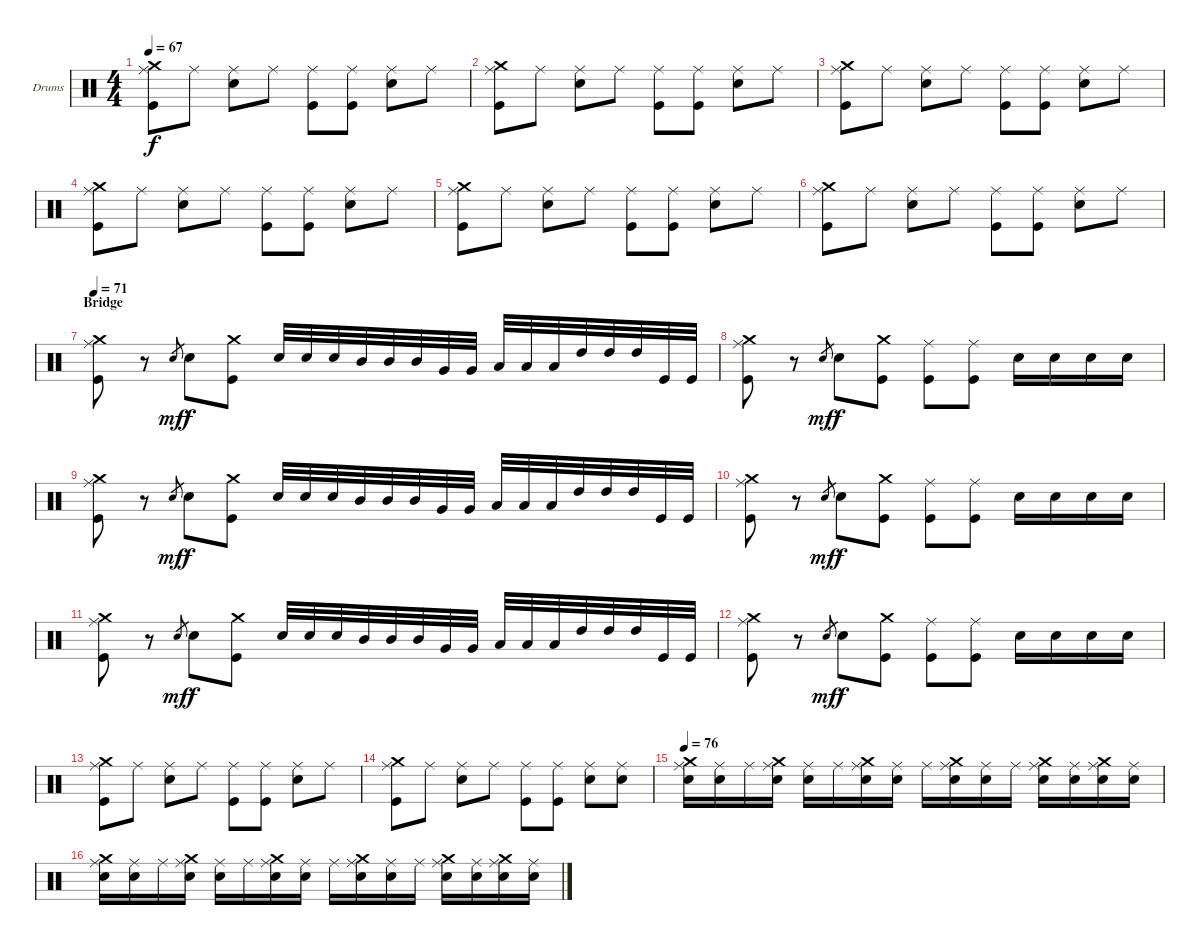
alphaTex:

\bracketExtendMode groupsimilarinstruments
\firstSystemTrackNameOrientation horizontal
\otherSystemsTrackNameOrientation horizontal
\track ("Drumkit" "Drums") {instrument percussion}
\staff {score}
\articulation defaults
\ts (4 4)
\tempo 67
\clef neutral
\ks c
("Crash medium (hit)" "Ride (middle)" "Kick (hit)").8{dy f} "Ride (middle)".8 ("Ride (middle)" "Snare (hit) 2").8 "Ride (middle)".8 ("Ride (middle)" "Kick (hit)").8 ("Ride (middle)" "Kick (hit)").8 ("Ride (middle)" "Snare (hit) 2").8 "Ride (middle)".8 |
("Crash medium (hit)" "Ride (middle)" "Kick (hit)").8 "Ride (middle)".8 ("Ride (middle)" "Snare (hit) 2").8 "Ride (middle)".8 ("Ride (middle)" "Kick (hit)").8 ("Ride (middle)" "Kick (hit)").8 ("Ride (middle)" "Snare (hit) 2").8 "Ride (middle)".8 |
("Crash medium (hit)" "Ride (middle)" "Kick (hit)").8 "Ride (middle)".8 ("Ride (middle)" "Snare (hit) 2").8 "Ride (middle)".8 ("Ride (middle)" "Kick (hit)").8 ("Ride (middle)" "Kick (hit)").8 ("Ride (middle)" "Snare (hit) 2").8 "Ride (middle)".8 |
("Crash medium (hit)" "Ride (middle)" "Kick (hit)").8 "Ride (middle)".8 ("Ride (middle)" "Snare (hit) 2").8 "Ride (middle)".8 ("Ride (middle)" "Kick (hit)").8 ("Ride (middle)" "Kick (hit)").8 ("Ride (middle)" "Snare (hit) 2").8 "Ride (middle)".8 |
("Crash medium (hit)" "Ride (middle)" "Kick (hit)").8 "Ride (middle)".8 ("Ride (middle)" "Snare (hit) 2").8 "Ride (middle)".8 ("Ride (middle)" "Kick (hit)").8 ("Ride (middle)" "Kick (hit)").8 ("Ride (middle)" "Snare (hit) 2").8 "Ride (middle)".8 |
("Crash medium (hit)" "Ride (middle)" "Kick (hit)").8 "Ride (middle)".8 ("Ride (middle)" "Snare (hit) 2").8 "Ride (middle)".8 ("Ride (middle)" "Kick (hit)").8 ("Ride (middle)" "Kick (hit)").8 ("Ride (middle)" "Snare (hit) 2").8 "Ride (middle)".8 |
\section ("" "Bridge")
\tempo 71
("Crash medium (hit)" "Ride (middle)" "Kick (hit)").8 r.8 "Snare (hit) 2".8{gr dy mf} "Snare (hit) 2".8{dy f} ("Crash medium (hit)" "Kick (hit)").8 "Snare (hit) 2".32 "Snare (hit) 2".32 "Snare (hit) 2".32 "Mid Tom (hit)".32 "Mid Tom (hit)".32 "Mid Tom (hit)".32 "Very Low Tom (hit)".32 "Very Low Tom (hit)".32 "Low Tom (hit)".32 "Low Tom (hit)".32 "Low Tom (hit)".32 "High Tom (hit)".32 "High Tom (hit)".32 "High Tom (hit)".32 "Kick (hit)".32 "Kick (hit)".32 |
("Crash medium (hit)" "Ride (middle)" "Kick (hit)").8 r.8 "Snare (hit) 2".8{gr dy mf} "Snare (hit) 2".8{dy f} ("Crash medium (hit)" "Kick (hit)").8 ("Ride (middle)" "Kick (hit)").8 ("Ride (middle)" "Kick (hit)").8 "Snare (hit) 2".16 "Snare (hit) 2".16 "Snare (hit) 2".16 "Snare (hit) 2".16 |
("Crash medium (hit)" "Ride (middle)" "Kick (hit)").8 r.8 "Snare (hit) 2".8{gr dy mf} "Snare (hit) 2".8{dy f} ("Crash medium (hit)" "Kick (hit)").8 "Snare (hit) 2".32 "Snare (hit) 2".32 "Snare (hit) 2".32 "Mid Tom (hit)".32 "Mid Tom (hit)".32 "Mid Tom (hit)".32 "Very Low Tom (hit)".32 "Very Low Tom (hit)".32 "Low Tom (hit)".32 "Low Tom (hit)".32 "Low Tom (hit)".32 "High Tom (hit)".32 "High Tom (hit)".32 "High Tom (hit)".32 "Kick (hit)".32 "Kick (hit)".32 |
("Crash medium (hit)" "Ride (middle)" "Kick (hit)").8 r.8 "Snare (hit) 2".8{gr dy mf} "Snare (hit) 2".8{dy f} ("Crash medium (hit)" "Kick (hit)").8 ("Ride (middle)" "Kick (hit)").8 ("Ride (middle)" "Kick (hit)").8 "Snare (hit) 2".16 "Snare (hit) 2".16 "Snare (hit) 2".16 "Snare (hit) 2".16 |
("Crash medium (hit)" "Ride (middle)" "Kick (hit)").8 r.8 "Snare (hit) 2".8{gr dy mf} "Snare (hit) 2".8{dy f} ("Crash medium (hit)" "Kick (hit)").8 "Snare (hit) 2".32 "Snare (hit) 2".32 "Snare (hit) 2".32 "Mid Tom (hit)".32 "Mid Tom (hit)".32 "Mid Tom (hit)".32 "Very Low Tom (hit)".32 "Very Low Tom (hit)".32 "Low Tom (hit)".32 "Low Tom (hit)".32 "Low Tom (hit)".32 "High Tom (hit)".32 "High Tom (hit)".32 "High Tom (hit)".32 "Kick (hit)".32 "Kick (hit)".32 |
("Crash medium (hit)" "Ride (middle)" "Kick (hit)").8 r.8 "Snare (hit) 2".8{gr dy mf} "Snare (hit) 2".8{dy f} ("Crash medium (hit)" "Kick (hit)").8 ("Ride (middle)" "Kick (hit)").8 ("Ride (middle)" "Kick (hit)").8 "Snare (hit) 2".16 "Snare (hit) 2".16 "Snare (hit) 2".16 "Snare (hit) 2".16 |
("Crash medium (hit)" "Ride (middle)" "Kick (hit)").8 "Ride (middle)".8 ("Ride (middle)" "Snare (hit) 2").8 "Ride (middle)".8 ("Ride (middle)" "Kick (hit)").8 ("Ride (middle)" "Kick (hit)").8 ("Ride (middle)" "Snare (hit) 2").8 "Ride (middle)".8 |
("Crash medium (hit)" "Ride (middle)" "Kick (hit)").8 "Ride (middle)".8 ("Ride (middle)" "Snare (hit) 2").8 "Ride (middle)".8 ("Ride (middle)" "Kick (hit)").8 ("Ride (middle)" "Kick (hit)").8 ("Ride (middle)" "Snare (hit) 2").8 ("Ride (middle)" "Snare (hit) 2").8 |
\tempo 76
("Crash medium (hit)" "Ride (middle)" "Snare (hit) 2").16 ("Ride (middle)" "Snare (hit) 2").16 "Ride (middle)".16 ("Crash medium (hit)" "Ride (middle)" "Snare (hit) 2").16 ("Ride (middle)" "Snare (hit) 2").16 "Ride (middle)".16 ("Crash medium (hit)" "Ride (middle)" "Snare (hit) 2").16 ("Ride (middle)" "Snare (hit) 2").16 "Ride (middle)".16 ("Crash medium (hit)" "Ride (middle)" "Snare (hit) 2").16 ("Ride (middle)" "Snare (hit) 2").16 "Ride (middle)".16 ("Crash medium (hit)" "Ride (middle)" "Snare (hit) 2").16 ("Ride (middle)" "Snare (hit) 2").16 ("Crash medium (hit)" "Ride (middle)" "Snare (hit) 2").16 ("Ride (middle)" "Snare (hit) 2").16 |
("Crash medium (hit)" "Ride (middle)" "Snare (hit) 2").16 ("Ride (middle)" "Snare (hit) 2").16 "Ride (middle)".16 ("Crash medium (hit)" "Ride (middle)" "Snare (hit) 2").16 ("Ride (middle)" "Snare (hit) 2").16 "Ride (middle)".16 ("Crash medium (hit)" "Ride (middle)" "Snare (hit) 2").16 ("Ride (middle)" "Snare (hit) 2").16 "Ride (middle)".16 ("Crash medium (hit)" "Ride (middle)" "Snare (hit) 2").16 ("Ride (middle)" "Snare (hit) 2").16 "Ride (middle)".16 ("Crash medium (hit)" "Ride (middle)" "Snare (hit) 2").16 ("Ride (middle)" "Snare (hit) 2").16 ("Crash medium (hit)" "Ride (middle)" "Snare (hit) 2").16 ("Ride (middle)" "Snare (hit) 2").16
